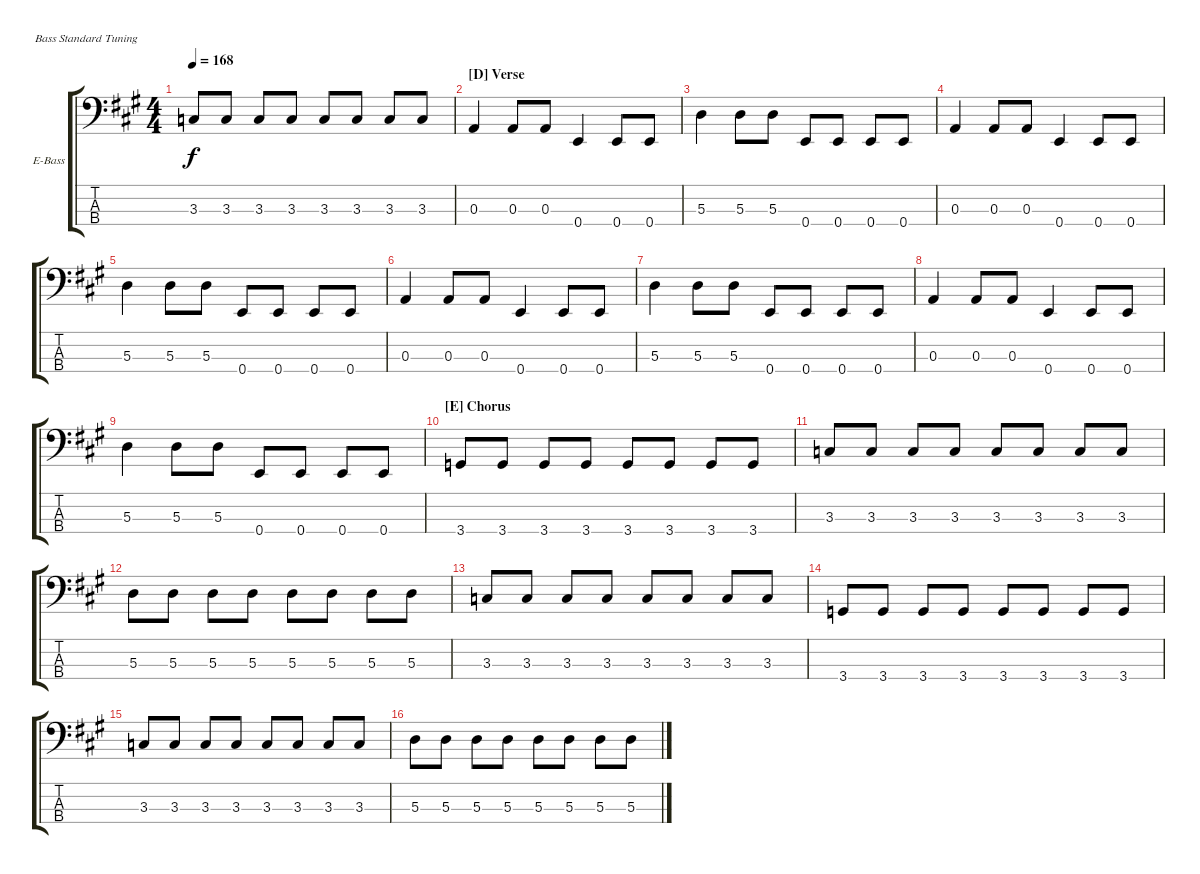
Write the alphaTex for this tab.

\defaultSystemsLayout 4
\bracketExtendMode groupsimilarinstruments
\firstSystemTrackNameOrientation horizontal
\otherSystemsTrackNameOrientation horizontal
\track ("Bass" "E-Bass") {instrument electricbassfinger}
\staff {score tabs}
\tuning (G2 D2 A1 E1)
\ts (4 4)
\tempo 168
\clef f4
\scale
1.07062
\ks a
3.3.8{dy f} 3.3.8 3.3.8 3.3.8 3.3.8 3.3.8 3.3.8 3.3.8 |
\section ("D" "Verse")
\scale
0.929382 0.3.4 0.3.8 0.3.8 0.4.4 0.4.8 0.4.8 |
\scale
1.07062 5.3.4 5.3.8 5.3.8 0.4.8 0.4.8 0.4.8 0.4.8 |
\scale
0.929382 0.3.4 0.3.8 0.3.8 0.4.4 0.4.8 0.4.8 |
\scale
1.07062 5.3.4 5.3.8 5.3.8 0.4.8 0.4.8 0.4.8 0.4.8 |
\scale
0.929382 0.3.4 0.3.8 0.3.8 0.4.4 0.4.8 0.4.8 |
\scale
1.07062 5.3.4 5.3.8 5.3.8 0.4.8 0.4.8 0.4.8 0.4.8 |
\scale
0.929382 0.3.4 0.3.8 0.3.8 0.4.4 0.4.8 0.4.8 |
\scale
1.07062 5.3.4 5.3.8 5.3.8 0.4.8 0.4.8 0.4.8 0.4.8 |
\section ("E" "Chorus")
\scale
0.929382 3.4.8 3.4.8 3.4.8 3.4.8 3.4.8 3.4.8 3.4.8 3.4.8 |
\scale
1.07062 3.3.8 3.3.8 3.3.8 3.3.8 3.3.8 3.3.8 3.3.8 3.3.8 |
\scale
0.929382 5.3.8 5.3.8 5.3.8 5.3.8 5.3.8 5.3.8 5.3.8 5.3.8 |
\scale
1.07062 3.3.8 3.3.8 3.3.8 3.3.8 3.3.8 3.3.8 3.3.8 3.3.8 |
\scale
0.929382 3.4.8 3.4.8 3.4.8 3.4.8 3.4.8 3.4.8 3.4.8 3.4.8 |
\scale
1.07062 3.3.8 3.3.8 3.3.8 3.3.8 3.3.8 3.3.8 3.3.8 3.3.8 |
\scale
0.929382 5.3.8 5.3.8 5.3.8 5.3.8 5.3.8 5.3.8 5.3.8 5.3.8
